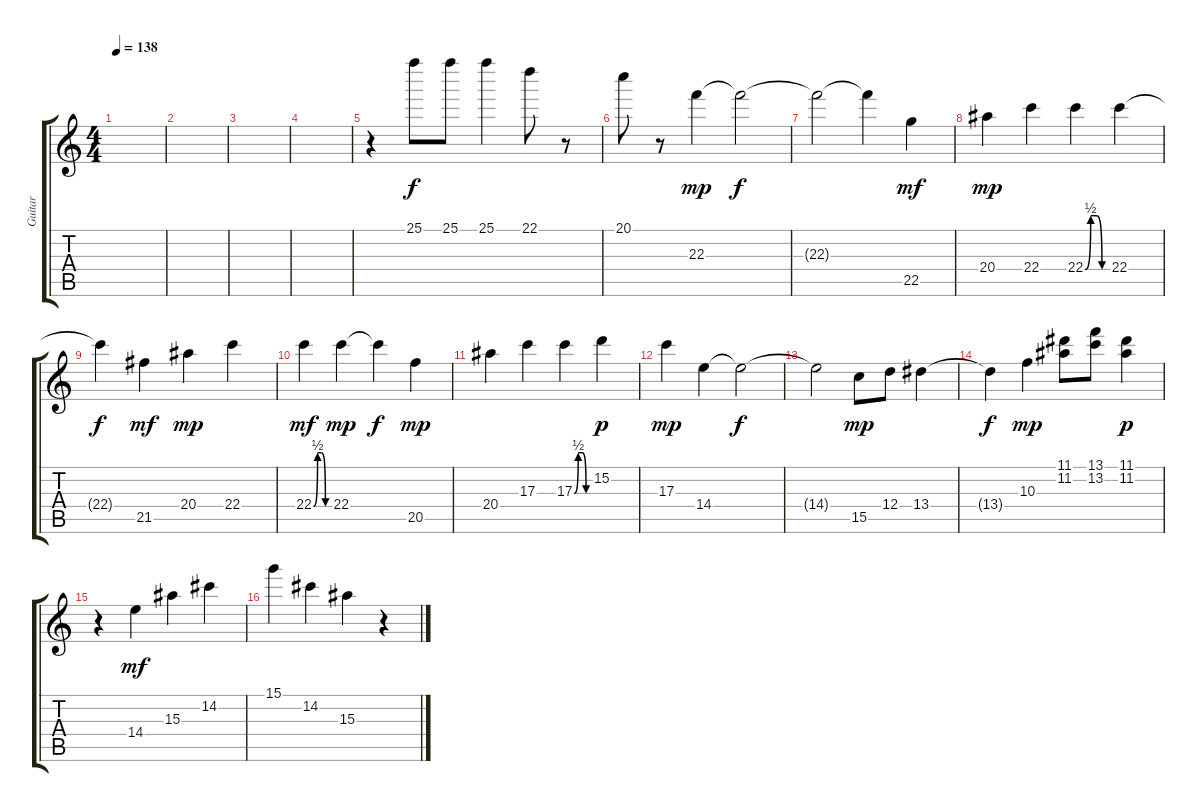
\track ("Guitar" "Guitar") {instrument electricguitarjazz}
\staff {score tabs}
\tuning (E4 B3 G3 D3 A2 E2) {hide}
\ts (4 4)
\tempo 138
\clef g2
\ks c
|
|
|
|
r.4 25.1.8 25.1.8 25.1.4 22.1.8 r.8 |
20.1.8 r.8 22.3.4{dy mp} 22.3{t}.2{dy f} |
22.3{t}.2 22.3{t}.4 22.5.4{dy mf} |
20.4.4{dy mp} 22.4.4 22.4{be (custom 0 0 15 2 30 2 45 0 60 0)}.4 22.4.4 |
22.4{t}.4{dy f} 21.5.4{dy mf} 20.4.4{dy mp} 22.4.4 |
22.4{be (custom 0 0 15 2 30 2 45 0 60 0)}.4{dy mf} 22.4.4{dy mp} 22.4{t}.4{dy f} 20.5.4{dy mp} |
20.4.4 17.3.4 17.3{be (custom 0 0 15 2 30 2 45 0 60 0)}.4 15.2.4{dy p} |
17.3.4{dy mp} 14.4.4 14.4{t}.2{dy f} |
14.4{t}.2 15.5.8{dy mp} 12.4.8 13.4.4 |
13.4{t}.4{dy f} 10.3.4{dy mp} (11.1 11.2).8 (13.1 13.2).8 (11.1 11.2).4{dy p} |
r.4 14.4.4{dy mf} 15.3.4 14.2.4 |
15.1.4 14.2.4 15.3.4 r.4
